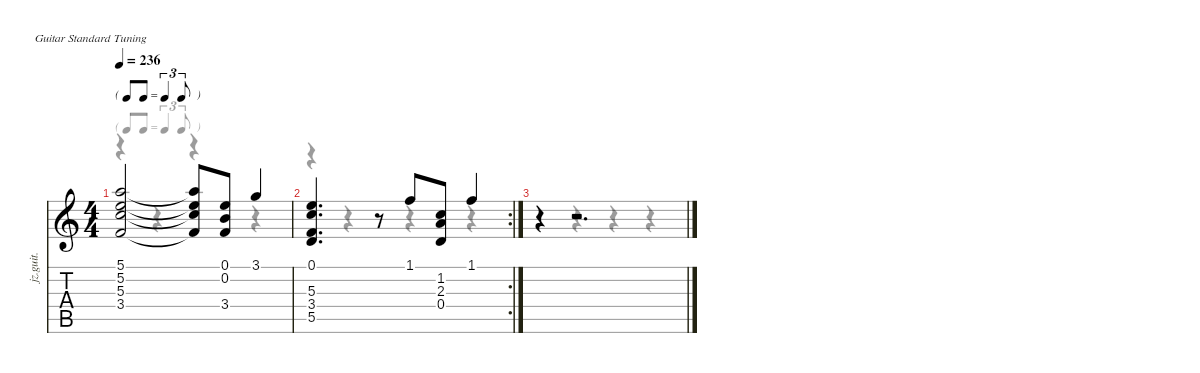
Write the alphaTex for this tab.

\defaultSystemsLayout 4
\hideDynamics
\bracketExtendMode nobrackets
\otherSystemsTrackNameOrientation horizontal
\track ("Guitare" "jz.guit.") {instrument electricguitarjazz}
\staff {score tabs}
\tuning (E4 B3 G3 D3 A2 E2)
\voice
\ts (4 4)
\tf triplet8th
\tempo 236
\clef g2
\ks c
(5.1 5.2 5.3 3.4).2{dy f} (5.1{t} 5.2{t} 5.3{t} 3.4{t}).8 (0.1 0.2 3.4).8 3.1.4 |
\rc 2
(0.1 5.3 3.4 5.5).4{d} r.8 1.1.8 (1.2 2.3 0.4).8 1.1.4 |
r.4 r.2{d}
\voice
\clef g2
\ottava regular
\simile none
\ks c
r.4{dy mf} r.4 r.4 r.4 |
r.4 r.4 r.4 r.4 |
r.4 r.4 r.4 r.4
